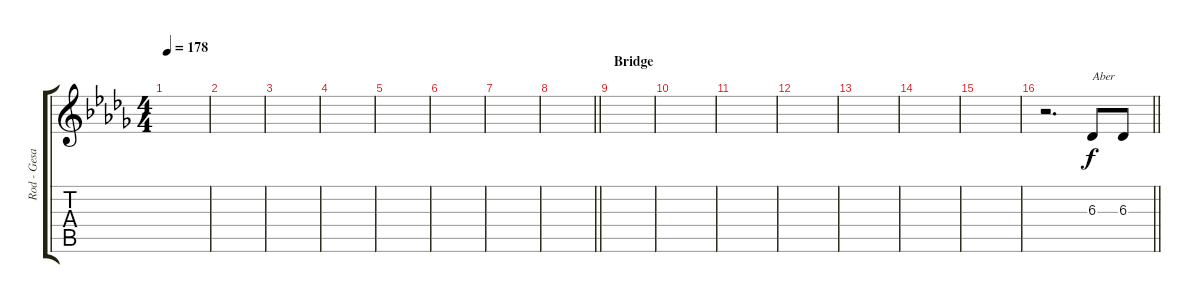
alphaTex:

\track ("Rod - Gesang" "Rod - Gesa") {instrument bassoon}
\staff {score tabs}
\tuning (E4 B3 G3 D3 A2 E2) {hide}
\ts (4 4)
\tempo 178
\clef g2
\ks db
|
|
|
|
|
|
|
\barLineRight lightlight
|
\section ("" "Bridge")
|
|
|
|
|
|
|
\barLineRight lightlight
r.2{d} 6.3.8{txt "Aber"} 6.3.8
